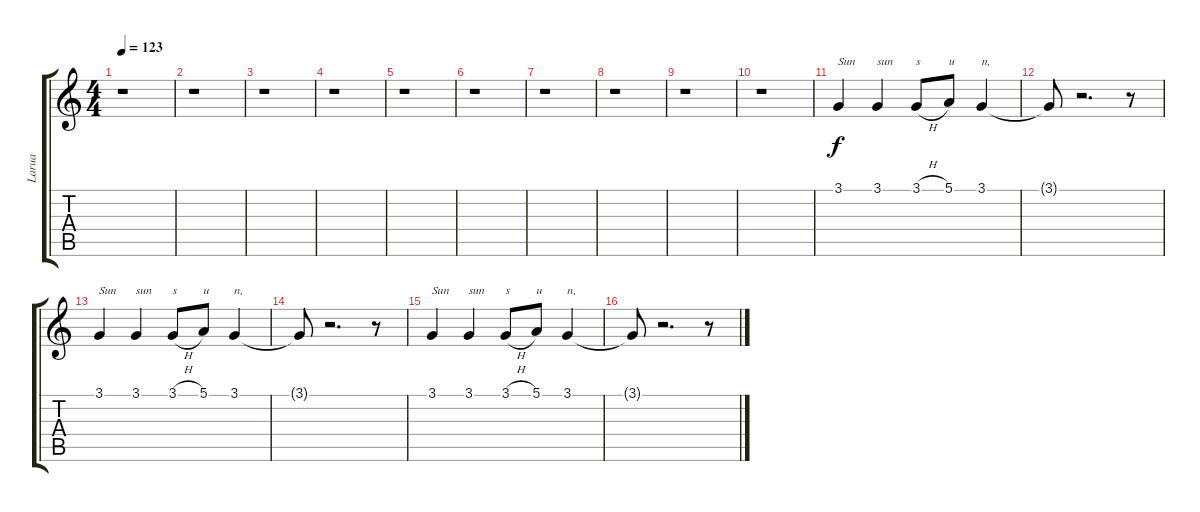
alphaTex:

\track ("Larua" "Larua") {instrument flute}
\staff {score tabs}
\tuning (E4 B3 G3 D3 A2 E2) {hide}
\ts (4 4)
\tempo 123
\clef g2
\ks c
r.1{dy f} |
r.1 |
r.1 |
r.1 |
r.1 |
r.1 |
r.1 |
r.1 |
r.1 |
r.1 |
3.1.4{txt "Sun"} 3.1.4{txt "sun"} 3.1{h}.8{txt "s"} 5.1.8{txt "u"} 3.1.4{txt "n,"} |
3.1{t}.8 r.2{d} r.8 |
3.1.4{txt "Sun"} 3.1.4{txt "sun"} 3.1{h}.8{txt "s"} 5.1.8{txt "u"} 3.1.4{txt "n,"} |
3.1{t}.8 r.2{d} r.8 |
3.1.4{txt "Sun"} 3.1.4{txt "sun"} 3.1{h}.8{txt "s"} 5.1.8{txt "u"} 3.1.4{txt "n,"} |
3.1{t}.8 r.2{d} r.8
